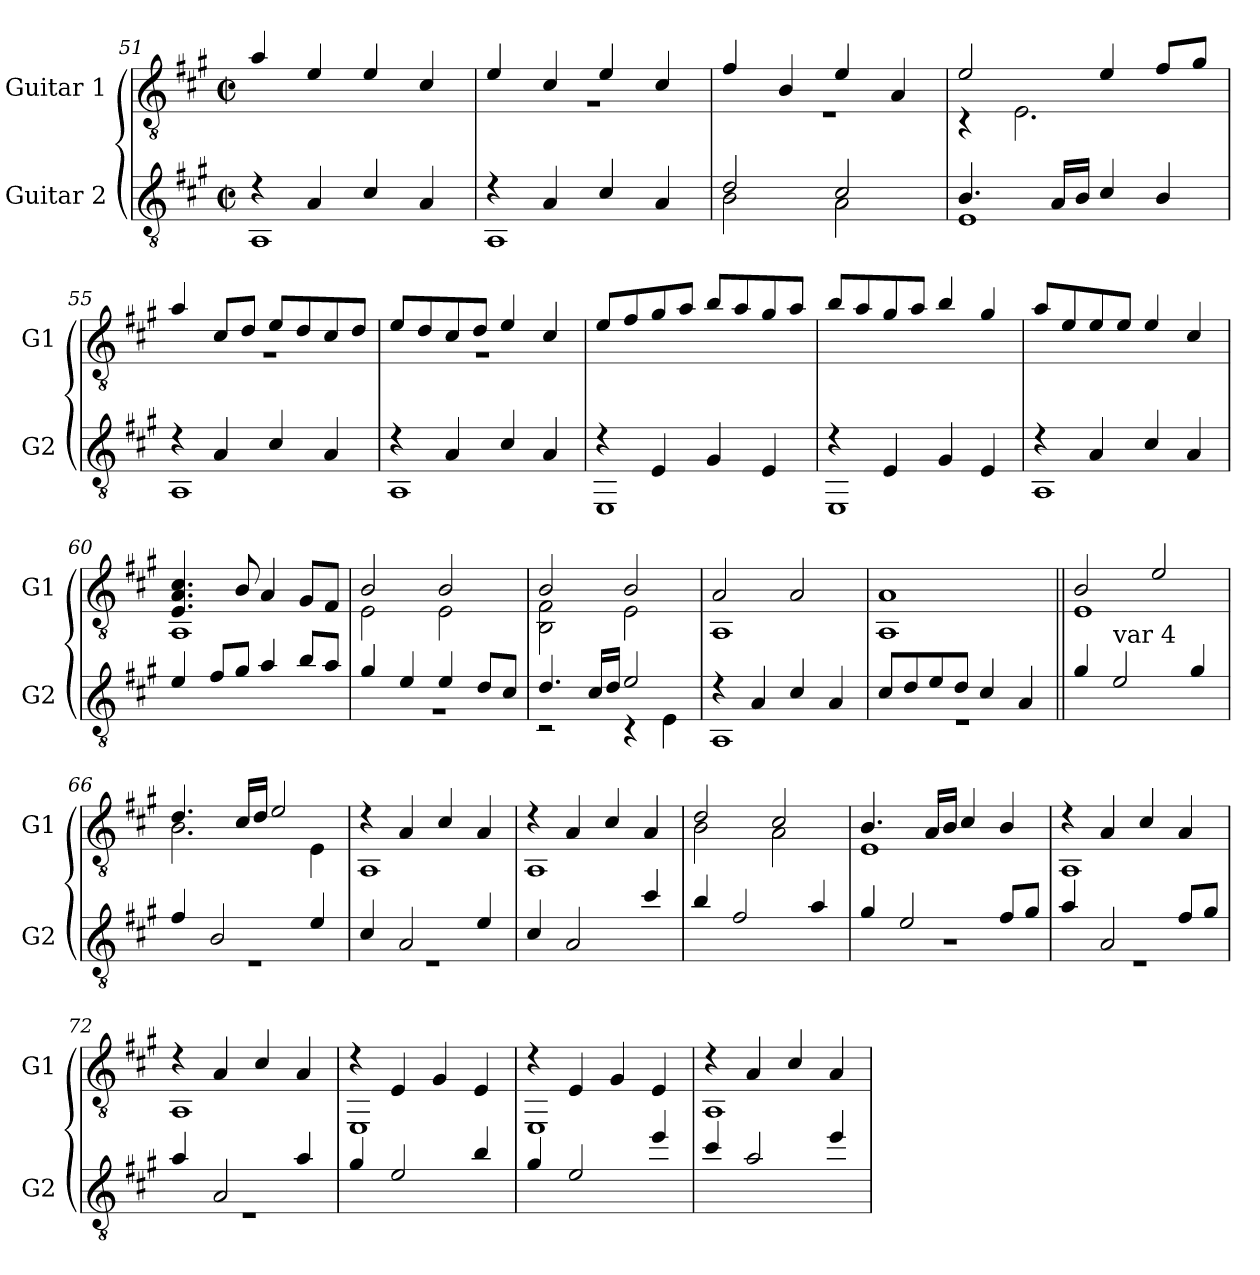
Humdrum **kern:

**kern	**kern
*part2	*part1
*staff2	*staff1
*I"Guitar 2	*I"Guitar 1
*I'G2	*I'G1
*clefGv2	*clefGv2
*ITrd7c12	*ITrd7c12
*k[f#c#g#]	*k[f#c#g#]
*A:	*A:
*M2/2	*M2/2
*met(c|)	*met(c|)
=51	=51
*^	*
4r	1AAAi	4Ai/
4AAi/	.	4Ei/
4C#i/	.	4Ei/
4AAi/	.	4C#i/
=52	=52	=52
*	*	*^
4r	1AAAi	4Ei/	1r
4AAi/	.	4C#i/	.
4C#i/	.	4Ei/	.
4AAi/	.	4C#i/	.
=53	=53	=53	=53
2Di/	2BBi\	4F#i/	1r
.	.	4BBi/	.
2C#i/	2AAi\	4Ei/	.
.	.	4AAi/	.
!!LO:LB:g=z	!!
=54	=54	=54	=54
4.BBi/	1EEi	2Ei/	4r
.	.	.	2.EEi\
16AAi/LL	.	.	.
16BBi/JJ	.	.	.
4C#i/	.	4Ei/	.
4BBi/	.	8F#i/L	.
.	.	8G#i/J	.
=55	=55	=55	=55
4r	1AAAi	4Ai/	1r
4AAi/	.	8C#i/L	.
.	.	8Di/J	.
4C#i/	.	8Ei/L	.
.	.	8Di/	.
4AAi/	.	8C#i/	.
.	.	8Di/J	.
=56	=56	=56	=56
4r	1AAAi	8Ei/L	1r
.	.	8Di/	.
4AAi/	.	8C#i/	.
.	.	8Di/J	.
4C#i/	.	4Ei/	.
4AAi/	.	4C#i/	.
*	*	*v	*v
=57	=57	=57
4r	1EEEi	8Ei/L
.	.	8F#i/
4EEi/	.	8G#i/
.	.	8Ai/J
4GG#i/	.	8Bi/L
.	.	8Ai/
4EEi/	.	8G#i/
.	.	8Ai/J
=58	=58	=58
4r	1EEEi	8Bi/L
.	.	8Ai/
4EEi/	.	8G#i/
.	.	8Ai/J
4GG#i/	.	4Bi/
4EEi/	.	4G#i/
!!LO:LB:g=z
=59	=59	=59
4r	1AAAi	8Ai/L
.	.	8Ei/
4AAi/	.	8Ei/
.	.	8Ei/J
4C#i/	.	4Ei/
4AAi/	.	4C#i/
*v	*v	*
=60	=60
*	*^
4Ei/	4.EEi/ 4.AAi 4.C#i	1AAAi
8F#i/L	.	.
8G#i/J	8BBi/	.
4Ai/	4AAi/	.
8Bi/L	8GG#i/L	.
8Ai/J	8FF#i/J	.
=61	=61	=61
*^	*	*
4G#i/	1r	2BBi/	2EEi\
4Ei/	.	.	.
4Ei/	.	2BBi/	2EEi\
8Di/L	.	.	.
8C#i/J	.	.	.
=62	=62	=62	=62
4.Di/	2r	2BBi/	2BBBi\ 2FF#i
16C#i/LL	.	.	.
16Di/JJ	.	.	.
2Ei/	4r	2BBi/	2EEi\
.	4EEi\	.	.
=63	=63	=63	=63
4r	1AAAi	2AAi/	1AAAi
4AAi/	.	.	.
4C#i/	.	2AAi/	.
4AAi/	.	.	.
=64	=64	=64	=64
8C#i/L	1r	1AAi	1AAAi
8Di/	.	.	.
8Ei/	.	.	.
8Di/J	.	.	.
4C#i/	.	.	.
4AAi/	.	.	.
*v	*v	*	*
!!LO:PB:g=z	!!
=65||	=65||	=65||
4G#i/	2BBi/	1EEi
!LO:TX:a:t=var 4	!	!
2Ei/	.	.
.	2Ei/	.
4G#i/	.	.
=66	=66	=66
*^	*	*
4F#i/	1r	4.Di/	2.BBi\
2BBi/	.	.	.
.	.	16C#i/LL	.
.	.	16Di/JJ	.
.	.	2Ei/	.
4Ei/	.	.	4EEi\
=67	=67	=67	=67
4C#i/	1r	4r	1AAAi
2AAi/	.	4AAi/	.
.	.	4C#i/	.
4Ei/	.	4AAi/	.
*v	*v	*	*
=68	=68	=68
4C#i/	4r	1AAAi
2AAi/	4AAi/	.
.	4C#i/	.
4c#i/	4AAi/	.
=69	=69	=69
4Bi/	2Di/	2BBi\
2F#i/	.	.
.	2C#i/	2AAi\
4Ai/	.	.
=70	=70	=70
*^	*	*
4G#i/	1r	4.BBi/	1EEi
2Ei/	.	.	.
.	.	16AAi/LL	.
.	.	16BBi/JJ	.
.	.	4C#i/	.
8F#i/L	.	4BBi/	.
8G#i/J	.	.	.
=71	=71	=71	=71
4Ai/	1r	4r	1AAAi
2AAi/	.	4AAi/	.
.	.	4C#i/	.
8F#i/L	.	4AAi/	.
8G#i/J	.	.	.
!!LO:LB:g=z	!!
=72	=72	=72	=72
4Ai/	1r	4r	1AAAi
2AAi/	.	4AAi/	.
.	.	4C#i/	.
4Ai/	.	4AAi/	.
*v	*v	*	*
=73	=73	=73
4G#i/	4r	1EEEi
2Ei/	4EEi/	.
.	4GG#i/	.
4Bi/	4EEi/	.
=74	=74	=74
4G#i/	4r	1EEEi
2Ei/	4EEi/	.
.	4GG#i/	.
4ei/	4EEi/	.
=75	=75	=75
4c#i/	4r	1AAAi
2Ai/	4AAi/	.
.	4C#i/	.
4ei/	4AAi/	.
*	*v	*v
=	=
*-	*-
